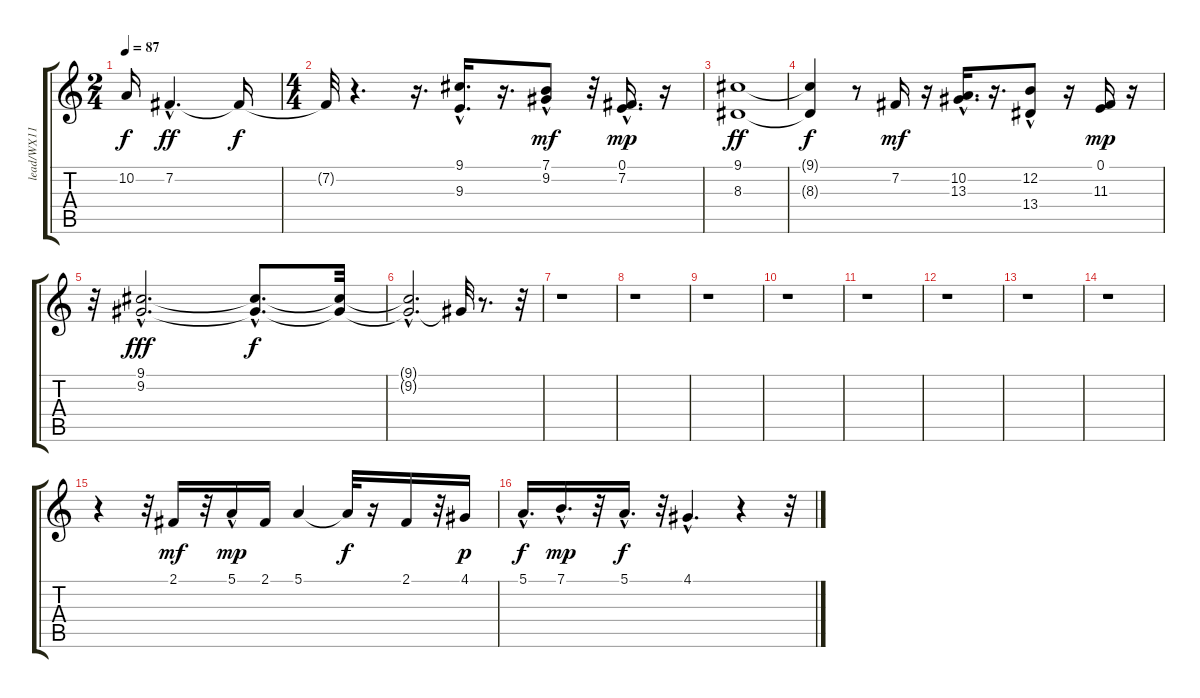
\track ("lead/WX11" "lead/WX11") {instrument voiceoohs}
\staff {score tabs}
\tuning (E4 B3 G3 D3 A2 E2) {hide}
\ts (2 4)
\tempo 87
\clef g2
\ks c
10.2.16{dy f} 7.2{hac}.4{d dy ff} 7.2{t}.16{dy f} |
\ts (4 4)
7.2{t}.32 r.4{d} r.16{d} (9.1{hac} 9.3{hac}).16{d} r.16{d} (7.1 9.2{hac}).8{dy mf} r.32 (0.1 7.2{hac}).16{d dy mp} r.16 |
(9.1 8.3).1{dy ff} |
(9.1{t} 8.3{t}).4{dy f} r.8 7.2.16{dy mf} r.16 (10.2{hac} 13.3{hac}).16{d} r.16{d} (12.2 13.4{hac}).8 r.16 (0.1 11.3).16{dy mp} r.16 |
r.32 (9.1{hac} 9.2{hac}).2{d dy fff} (9.1{hac t} 9.2{hac t}).8{d dy f} (9.1{t} 9.2{t}).32 |
(9.1{hac t} 9.2{hac t}).2{d} 9.2{t}.32 r.8{d} r.32 |
r.1 |
r.1 |
r.1 |
r.1 |
r.1 |
r.1 |
r.1 |
r.1 |
r.4 r.32 2.1.16{dy mf} r.32 5.1{hac}.16{dy mp} 2.1.16 5.1.4 5.1{t}.32{dy f} r.16 2.1.16 r.32 4.1.16{dy p} |
5.1{hac}.16{d dy f} 7.1{hac}.16{d dy mp} r.32 5.1{hac}.16{d dy f} r.32 4.1{hac}.4{d} r.4 r.32
